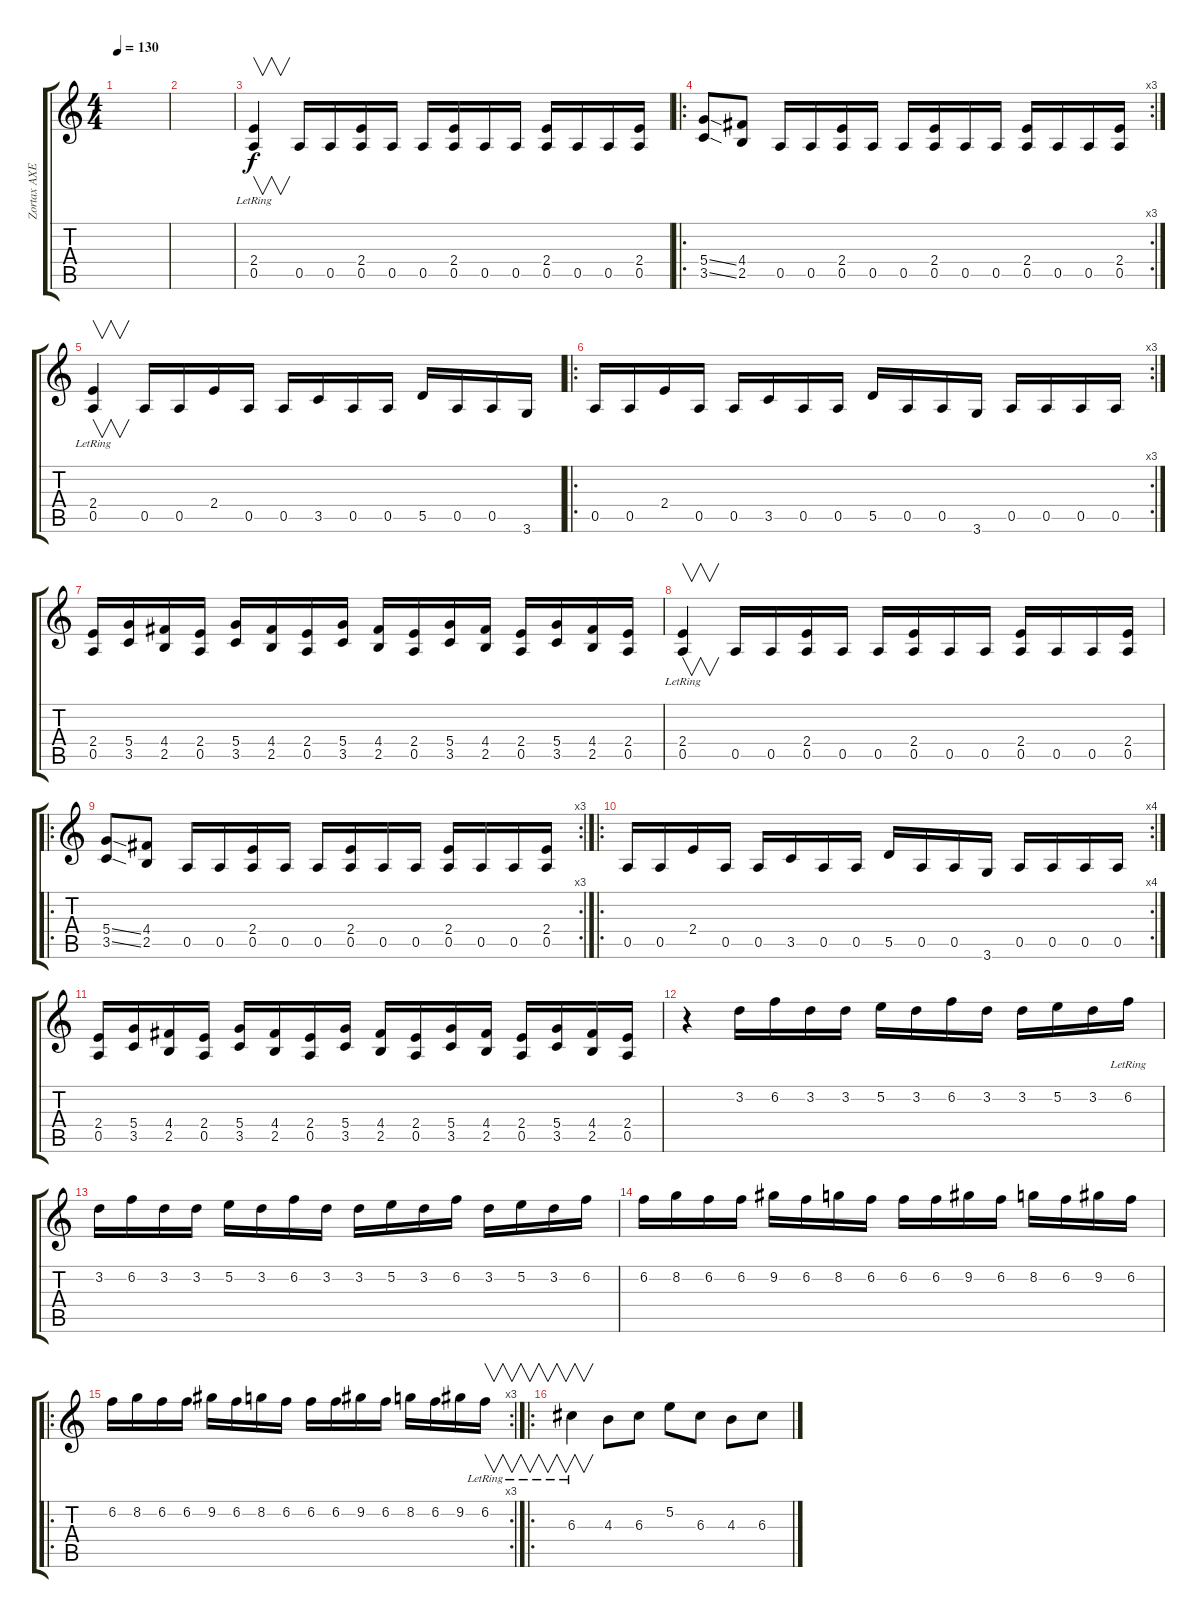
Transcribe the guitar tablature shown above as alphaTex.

\track ("Zortax AXE" "Zortax AXE") {instrument distortionguitar}
\staff {score tabs}
\tuning (E4 B3 G3 D3 A2 E2) {hide}
\ts (4 4)
\tempo 130
\clef g2
\ks c
|
|
(2.4{lr} 0.5{lr}).4{v} 0.5.16 0.5.16 (2.4 0.5).16 0.5.16 0.5.16 (2.4 0.5).16 0.5.16 0.5.16 (2.4 0.5).16 0.5.16 0.5.16 (2.4 0.5).16 |
\ro
\rc 3
(5.4{ss} 3.5{ss}).8 (4.4 2.5).8 0.5.16 0.5.16 (2.4 0.5).16 0.5.16 0.5.16 (2.4 0.5).16 0.5.16 0.5.16 (2.4 0.5).16 0.5.16 0.5.16 (2.4 0.5).16 |
(2.4{lr} 0.5{lr}).4{v} 0.5.16 0.5.16 2.4.16 0.5.16 0.5.16 3.5.16 0.5.16 0.5.16 5.5.16 0.5.16 0.5.16 3.6.16 |
\ro
\rc 3
0.5.16 0.5.16 2.4.16 0.5.16 0.5.16 3.5.16 0.5.16 0.5.16 5.5.16 0.5.16 0.5.16 3.6.16 0.5.16 0.5.16 0.5.16 0.5.16 |
(2.4 0.5).16 (5.4 3.5).16 (4.4 2.5).16 (2.4 0.5).16 (5.4 3.5).16 (4.4 2.5).16 (2.4 0.5).16 (5.4 3.5).16 (4.4 2.5).16 (2.4 0.5).16 (5.4 3.5).16 (4.4 2.5).16 (2.4 0.5).16 (5.4 3.5).16 (4.4 2.5).16 (2.4 0.5).16 |
(2.4{lr} 0.5{lr}).4{v} 0.5.16 0.5.16 (2.4 0.5).16 0.5.16 0.5.16 (2.4 0.5).16 0.5.16 0.5.16 (2.4 0.5).16 0.5.16 0.5.16 (2.4 0.5).16 |
\ro
\rc 3
(5.4{ss} 3.5{ss}).8 (4.4 2.5).8 0.5.16 0.5.16 (2.4 0.5).16 0.5.16 0.5.16 (2.4 0.5).16 0.5.16 0.5.16 (2.4 0.5).16 0.5.16 0.5.16 (2.4 0.5).16 |
\ro
\rc 4
0.5.16 0.5.16 2.4.16 0.5.16 0.5.16 3.5.16 0.5.16 0.5.16 5.5.16 0.5.16 0.5.16 3.6.16 0.5.16 0.5.16 0.5.16 0.5.16 |
(2.4 0.5).16 (5.4 3.5).16 (4.4 2.5).16 (2.4 0.5).16 (5.4 3.5).16 (4.4 2.5).16 (2.4 0.5).16 (5.4 3.5).16 (4.4 2.5).16 (2.4 0.5).16 (5.4 3.5).16 (4.4 2.5).16 (2.4 0.5).16 (5.4 3.5).16 (4.4 2.5).16 (2.4 0.5).16 |
r.4 3.2.16 6.2.16 3.2.16 3.2.16 5.2.16 3.2.16 6.2.16 3.2.16 3.2.16 5.2.16 3.2.16 6.2{lr}.16 |
3.2.16 6.2.16 3.2.16 3.2.16 5.2.16 3.2.16 6.2.16 3.2.16 3.2.16 5.2.16 3.2.16 6.2.16 3.2.16 5.2.16 3.2.16 6.2.16 |
6.2.16 8.2.16 6.2.16 6.2.16 9.2.16 6.2.16 8.2.16 6.2.16 6.2.16 6.2.16 9.2.16 6.2.16 8.2.16 6.2.16 9.2.16 6.2.16 |
\ro
\rc 3
6.2.16 8.2.16 6.2.16 6.2.16 9.2.16 6.2.16 8.2.16 6.2.16 6.2.16 6.2.16 9.2.16 6.2.16 8.2.16 6.2.16 9.2.16 6.2{lr}.16{v} |
\ro
6.3{lr}.4{v} 4.3.8 6.3.8 5.2.8 6.3.8 4.3.8 6.3.8
